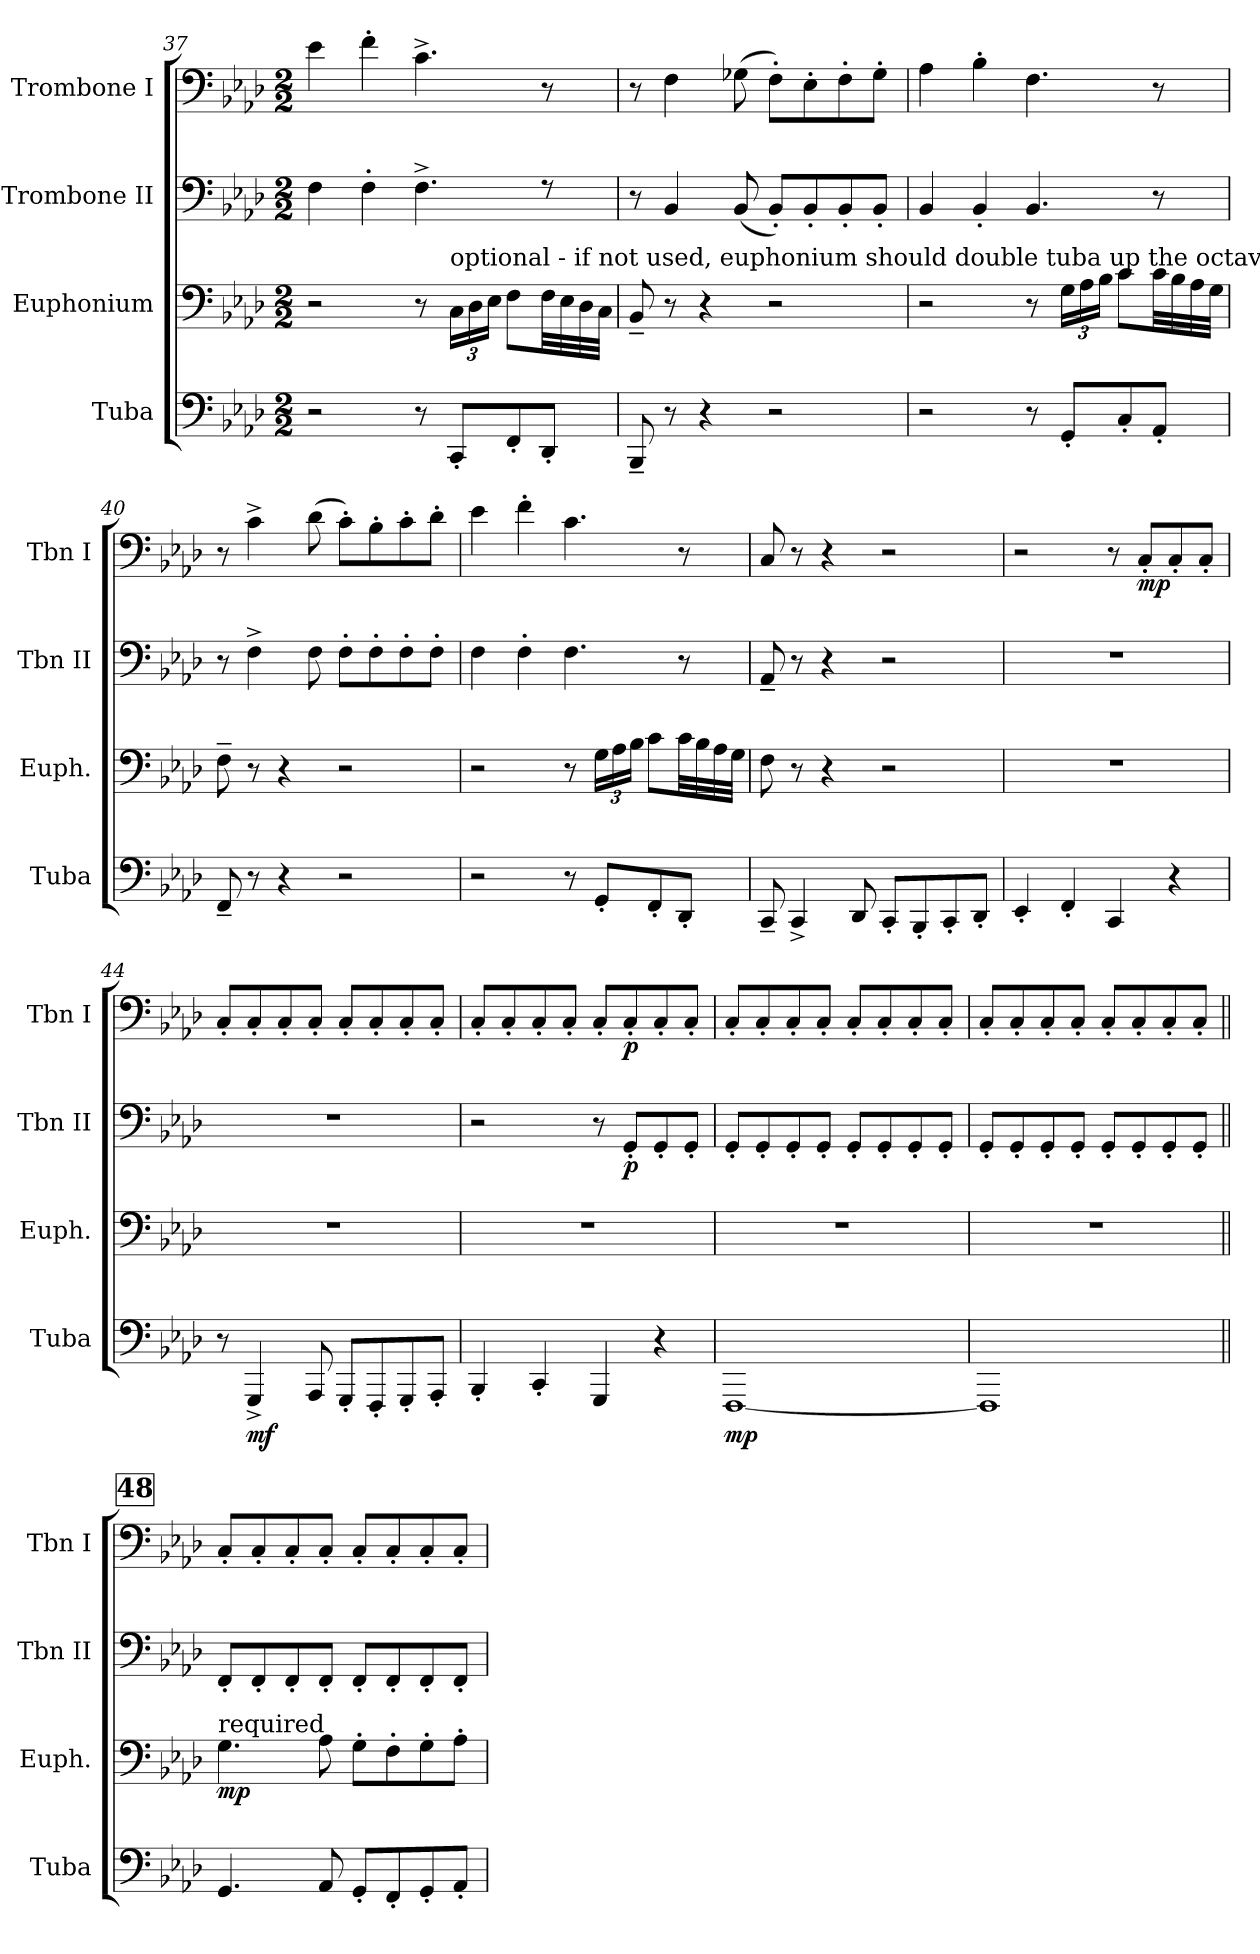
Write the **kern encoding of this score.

**kern	**dynam	**kern	**dynam	**kern	**dynam	**kern	**dynam
*part4	*part4	*part3	*part3	*part2	*part2	*part1	*part1
*staff4	*staff4	*staff3	*staff3	*staff2	*staff2	*staff1	*staff1
*I"Tuba	*	*I"Euphonium	*	*I"Trombone II	*	*I"Trombone I	*
*I'Tuba	*	*I'Euph.	*	*I'Tbn II	*	*I'Tbn I	*
*clefF4	*	*clefF4	*	*clefF4	*	*clefF4	*
*k[b-e-a-d-]	*	*k[b-e-a-d-]	*	*k[b-e-a-d-]	*	*k[b-e-a-d-]	*
*A-:	*	*A-:	*	*A-:	*	*A-:	*
*M2/2	*	*M2/2	*	*M2/2	*	*M2/2	*
=37	=37	=37	=37	=37	=37	=37	=37
2r	.	2r	.	4F\	.	4e-\	.
.	.	.	.	4F'\	.	4f'\	.
8r	.	8r	.	4.F^\	.	4.c^\	.
*	*	*Xbrackettup	*	*	*	*	*
!	!	!LO:TX:a:t=optional - if not used, euphonium should double tuba up the octave	!	!	!	!	!
8CC'/L	.	24C\LL	.	.	.	.	.
.	.	24D-\	.	.	.	.	.
.	.	24E-\JJ	.	.	.	.	.
8FF'/	.	8F\L	.	.	.	.	.
8DD-'/J	.	32F\LL	.	8rF	.	8r	.
.	.	32E-\	.	.	.	.	.
.	.	32D-\	.	.	.	.	.
.	.	32C\JJJ	.	.	.	.	.
=38	=38	=38	=38	=38	=38	=38	=38
8BBB-~/	.	8BB-~/	.	8r	.	8r	.
8r	.	8r	.	4BB-/	.	4F\	.
4r	.	4r	.	.	.	.	.
.	.	.	.	(8BB-/	.	(8G-X\	.
2r	.	2r	.	8BB-'/L)	.	8F'\L)	.
.	.	.	.	8BB-'/	.	8E-'\	.
.	.	.	.	8BB-'/	.	8F'\	.
.	.	.	.	8BB-'/J	.	8G-'\J	.
=39	=39	=39	=39	=39	=39	=39	=39
2r	.	2r	.	4BB-/	.	4A-\	.
.	.	.	.	4BB-'/	.	4B-'\	.
8r	.	8r	.	4.BB-/	.	4.F\	.
8GG'/L	.	24G\LL	.	.	.	.	.
.	.	24A-\	.	.	.	.	.
.	.	24B-\JJ	.	.	.	.	.
8C'/	.	8c\L	.	.	.	.	.
8AA-'/J	.	32c\LL	.	8r	.	8r	.
.	.	32B-\	.	.	.	.	.
.	.	32A-\	.	.	.	.	.
.	.	32G\JJJ	.	.	.	.	.
!!LO:LB:g=z
=40	=40	=40	=40	=40	=40	=40	=40
8FF~/	.	8F~\	.	8r	.	8r	.
8r	.	8r	.	4F^\	.	4c^\	.
4r	.	4r	.	.	.	.	.
.	.	.	.	8F\	.	(8d-\	.
2r	.	2r	.	8F'\L	.	8c'\L)	.
.	.	.	.	8F'\	.	8B-'\	.
.	.	.	.	8F'\	.	8c'\	.
.	.	.	.	8F'\J	.	8d-'\J	.
=41	=41	=41	=41	=41	=41	=41	=41
2r	.	2r	.	4F\	.	4e-\	.
.	.	.	.	4F'\	.	4f'\	.
8r	.	8r	.	4.F\	.	4.c\	.
8GG'/L	.	24G\LL	.	.	.	.	.
.	.	24A-\	.	.	.	.	.
.	.	24B-\JJ	.	.	.	.	.
8FF'/	.	8c\L	.	.	.	.	.
8DD-'/J	.	32c\LL	.	8r	.	8r	.
.	.	32B-\	.	.	.	.	.
.	.	32A-\	.	.	.	.	.
.	.	32G\JJJ	.	.	.	.	.
=42	=42	=42	=42	=42	=42	=42	=42
8CC~/	.	8F\	.	8AA-~/	.	8C/	.
4CC^/	.	8r	.	8r	.	8r	.
.	.	4r	.	4r	.	4r	.
8DD-/	.	.	.	.	.	.	.
8CC'/L	.	2r	.	2r	.	2r	.
8BBB-'/	.	.	.	.	.	.	.
8CC'/	.	.	.	.	.	.	.
8DD-'/J	.	.	.	.	.	.	.
=43	=43	=43	=43	=43	=43	=43	=43
4EE-'/	.	1r	.	1r	.	2r	.
4FF'/	.	.	.	.	.	.	.
4CC/	.	.	.	.	.	8r	.
!	!	!	!	!	!	!	!LO:DY:b
.	.	.	.	.	.	8C'/L	mp
4r	.	.	.	.	.	8C'/	.
.	.	.	.	.	.	8C'/J	.
!!LO:LB:g=z
=44	=44	=44	=44	=44	=44	=44	=44
8r	.	1r	.	1r	.	8C'/L	.
!	!LO:DY:b	!	!	!	!	!	!
4GGG^/	mf	.	.	.	.	8C'/	.
.	.	.	.	.	.	8C'/	.
8AAA-/	.	.	.	.	.	8C'/J	.
8GGG'/L	.	.	.	.	.	8C'/L	.
8FFF'/	.	.	.	.	.	8C'/	.
8GGG'/	.	.	.	.	.	8C'/	.
8AAA-'/J	.	.	.	.	.	8C'/J	.
=45	=45	=45	=45	=45	=45	=45	=45
4BBB-'/	.	1r	.	2r	.	8C'/L	.
.	.	.	.	.	.	8C'/	.
4CC'/	.	.	.	.	.	8C'/	.
.	.	.	.	.	.	8C'/J	.
4GGG/	.	.	.	8r	.	8C'/L	.
!	!	!	!	!	!LO:DY:b	!	!LO:DY:b
.	.	.	.	8GG'/L	p	8C'/	p
4r	.	.	.	8GG'/	.	8C'/	.
.	.	.	.	8GG'/J	.	8C'/J	.
=46	=46	=46	=46	=46	=46	=46	=46
!	!LO:DY:b	!	!	!	!	!	!
[1FFF	mp	1r	.	8GG'/L	.	8C'/L	.
.	.	.	.	8GG'/	.	8C'/	.
.	.	.	.	8GG'/	.	8C'/	.
.	.	.	.	8GG'/J	.	8C'/J	.
.	.	.	.	8GG'/L	.	8C'/L	.
.	.	.	.	8GG'/	.	8C'/	.
.	.	.	.	8GG'/	.	8C'/	.
.	.	.	.	8GG'/J	.	8C'/J	.
=47	=47	=47	=47	=47	=47	=47	=47
1FFF]	.	1r	.	8GG'/L	.	8C'/L	.
.	.	.	.	8GG'/	.	8C'/	.
.	.	.	.	8GG'/	.	8C'/	.
.	.	.	.	8GG'/J	.	8C'/J	.
.	.	.	.	8GG'/L	.	8C'/L	.
.	.	.	.	8GG'/	.	8C'/	.
.	.	.	.	8GG'/	.	8C'/	.
.	.	.	.	8GG'/J	.	8C'/J	.
!!LO:PB:g=z
!!LO:REH:place=s1:a:t=48
=48||	=48||	=48||	=48||	=48||	=48||	=48||	=48||
!	!	!LO:TX:a:t=required	!	!	!	!	!
!	!	!	!LO:DY:b	!	!	!	!
4.GG/	.	4.G\	mp	8FF'/L	.	8C'/L	.
.	.	.	.	8FF'/	.	8C'/	.
.	.	.	.	8FF'/	.	8C'/	.
8AA-/	.	8A-\	.	8FF'/J	.	8C'/J	.
8GG'/L	.	8G'\L	.	8FF'/L	.	8C'/L	.
8FF'/	.	8F'\	.	8FF'/	.	8C'/	.
8GG'/	.	8G'\	.	8FF'/	.	8C'/	.
8AA-'/J	.	8A-'\J	.	8FF'/J	.	8C'/J	.
=	=	=	=	=	=	=	=
*-	*-	*-	*-	*-	*-	*-	*-
